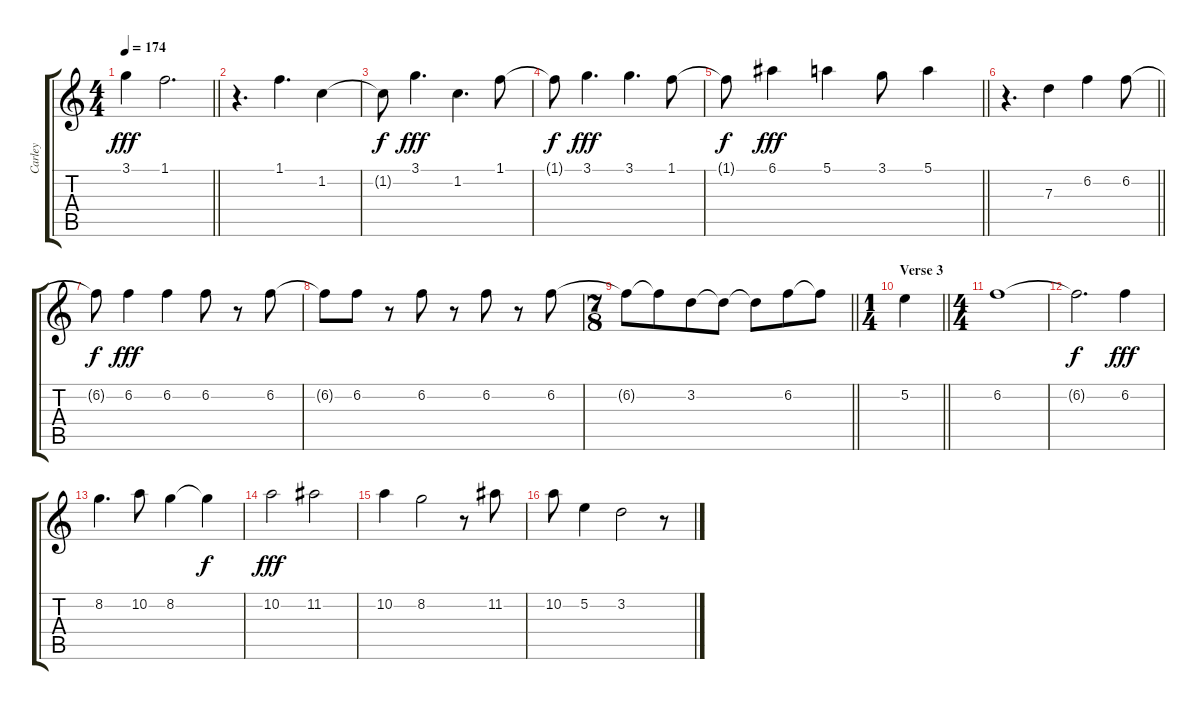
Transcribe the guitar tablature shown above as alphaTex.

\track ("Carley" "Carley") {instrument stringensemble1}
\staff {score tabs}
\tuning (E5 B4 G4 D4 A3 E3) {hide}
\ts (4 4)
\tempo 174
\clef g2
\barLineRight lightlight
\ks c
3.1.4{dy fff} 1.1.2{d} |
r.4{d} 1.1.4{d} 1.2.4 |
1.2{t}.8{dy f} 3.1.4{d dy fff} 1.2.4{d} 1.1.8 |
1.1{t}.8{dy f} 3.1.4{d dy fff} 3.1.4{d} 1.1.8 |
\barLineRight lightlight
1.1{t}.8{dy f} 6.1.4{dy fff} 5.1.4 3.1.8 5.1.4 |
\barLineRight lightlight
r.4{d} 7.3.4 6.2.4 6.2.8 |
\section ("" "")
6.2{t}.8{dy f} 6.2.4{dy fff} 6.2.4 6.2.8 r.8 6.2.8 |
6.2{t}.8 6.2.8 r.8 6.2.8 r.8 6.2.8 r.8 6.2.8 |
\ts (7 8)
\barLineRight lightlight
6.2{t}.8 6.2{t}.8 3.2.8 3.2{t}.8 3.2{t}.8 6.2.8 6.2{t}.8 |
\ts (1 4)
\section ("" "Verse 3")
\barLineRight lightlight
5.2.4 |
\ts (4 4)
6.2.1 |
6.2{t}.2{d dy f} 6.2.4{dy fff} |
8.2.4{d} 10.2.8 8.2.4 8.2{t}.4{dy f} |
10.2.2{dy fff} 11.2.2 |
10.2.4 8.2.2 r.8 11.2.8 |
10.2.8 5.2.4 3.2.2 r.8
